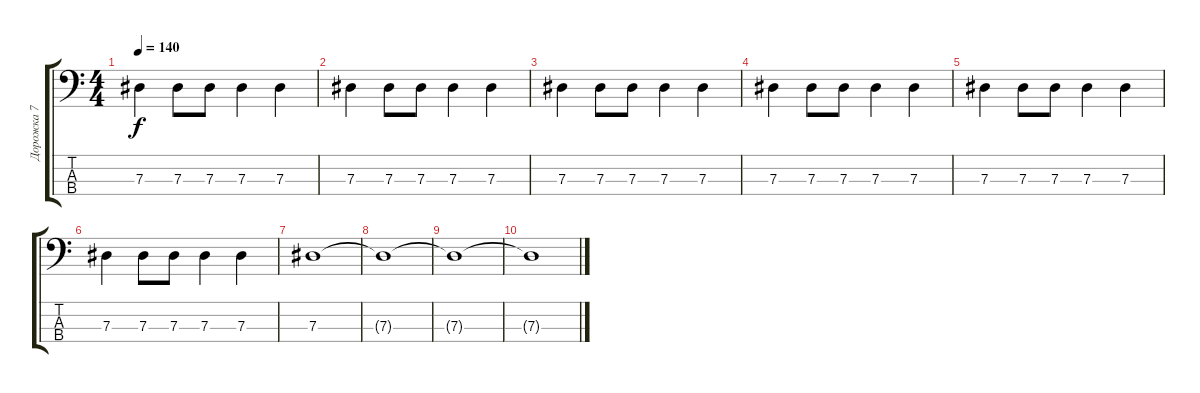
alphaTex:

\track ("Дорожка 7" "Дорожка 7") {instrument electricbasspick}
\staff {score tabs}
\tuning (F2 C2 Ab1 Eb1) {hide}
\ts (4 4)
\tempo 140
\clef f4
\ks c
7.3.4{dy f} 7.3.8 7.3.8 7.3.4 7.3.4 |
7.3.4 7.3.8 7.3.8 7.3.4 7.3.4 |
7.3.4 7.3.8 7.3.8 7.3.4 7.3.4 |
7.3.4 7.3.8 7.3.8 7.3.4 7.3.4 |
7.3.4 7.3.8 7.3.8 7.3.4 7.3.4 |
7.3.4 7.3.8 7.3.8 7.3.4 7.3.4 |
7.3.1 |
7.3{t}.1 |
7.3{t}.1 |
7.3{t}.1
